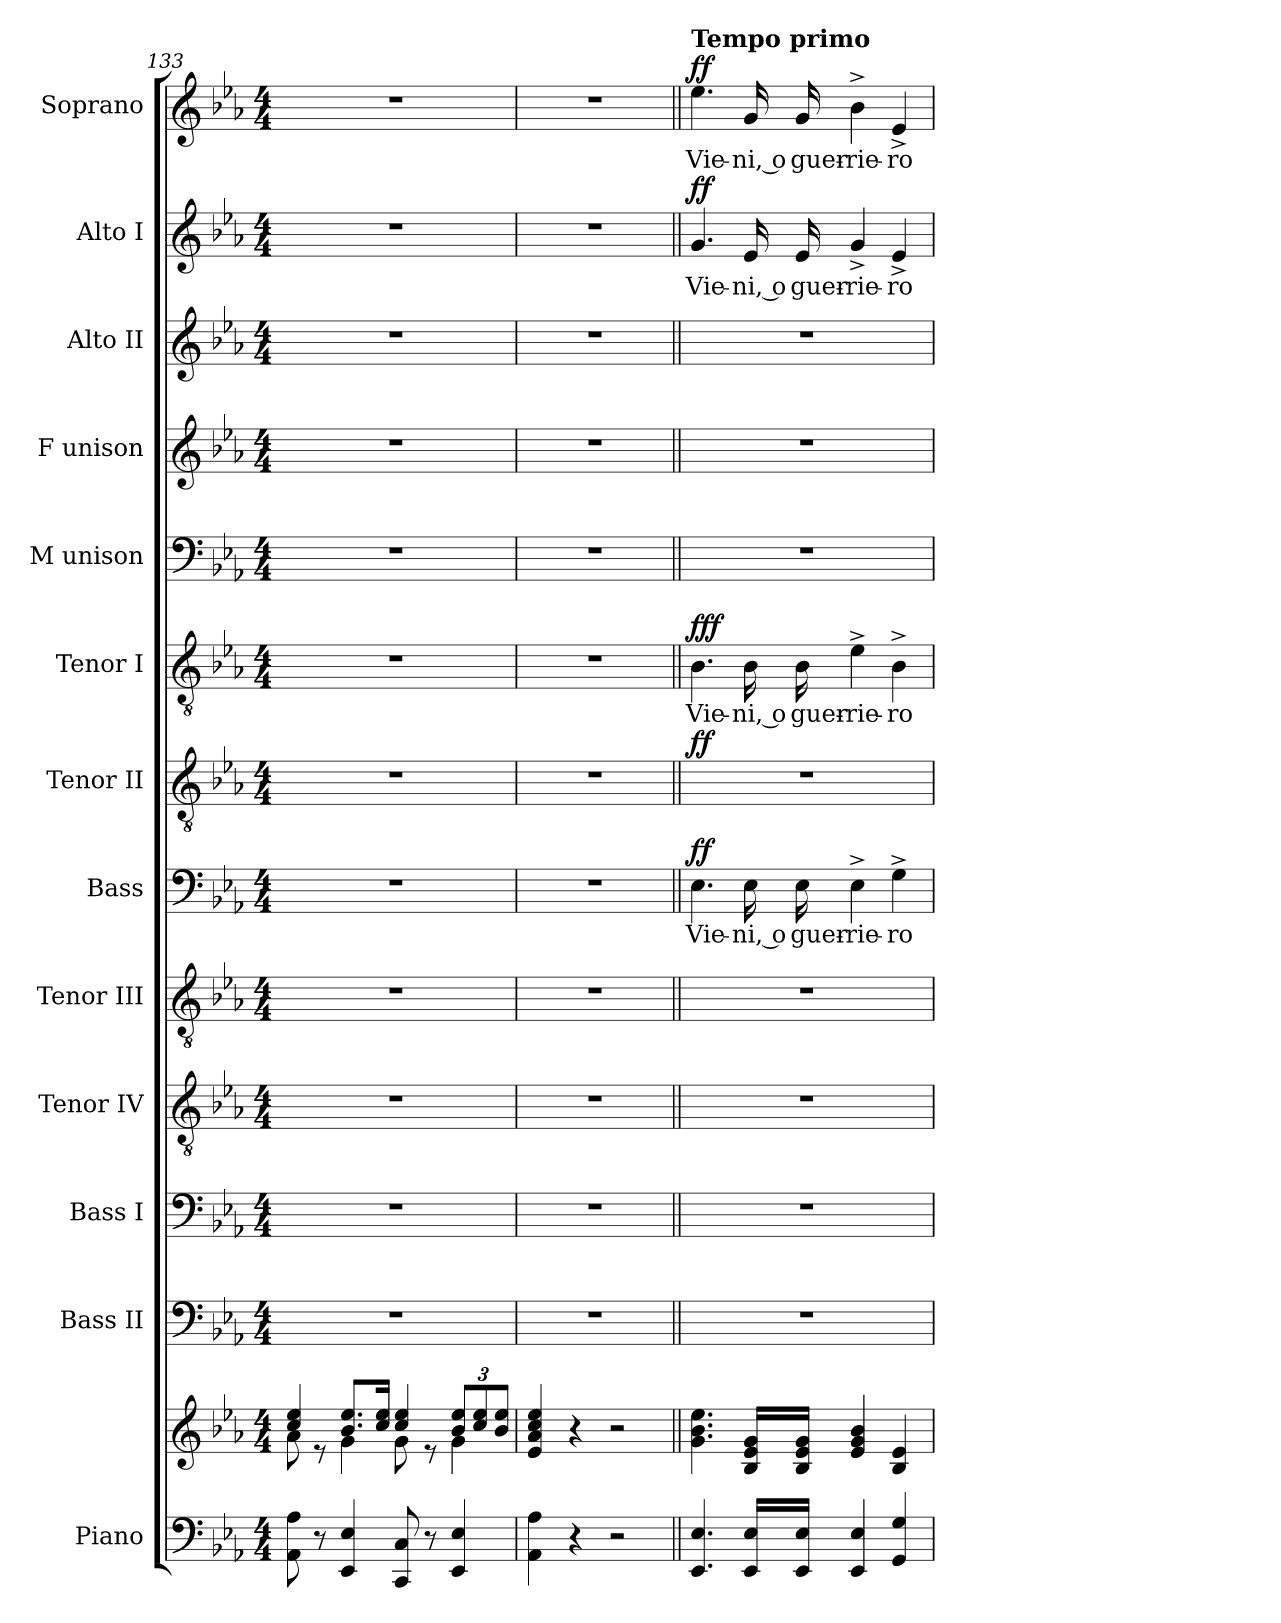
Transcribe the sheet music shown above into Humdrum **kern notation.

**kern	**kern	**kern	**kern	**kern	**kern	**kern	**text	**dynam	**kern	**dynam	**kern	**text	**dynam	**kern	**kern	**kern	**kern	**text	**dynam	**kern	**text	**dynam
*part13	*part13	*part12	*part11	*part10	*part9	*part8	*part8	*part8	*part7	*part7	*part6	*part6	*part6	*part5	*part4	*part3	*part2	*part2	*part2	*part1	*part1	*part1
*staff14	*staff13	*staff12	*staff11	*staff10	*staff9	*staff8	*staff8	*staff8	*staff7	*staff7	*staff6	*staff6	*staff6	*staff5	*staff4	*staff3	*staff2	*staff2	*staff2	*staff1	*staff1	*staff1
*I"Piano	*	*I"Bass II	*I"Bass I	*I"Tenor IV	*I"Tenor III	*I"Bass	*	*	*I"Tenor II	*	*I"Tenor I	*	*	*I"M unison	*I"F unison	*I"Alto II	*I"Alto I	*	*	*I"Soprano	*	*
*I'Pno.	*	*I'B.II	*I'B.I	*I'T.IV	*I'T.III	*I'B.	*	*	*I'T.II	*	*I'T.I	*	*	*I'M.u.	*I'F.u.	*I'A.II	*I'A.I	*	*	*I'S.	*	*
*clefF4	*clefG2	*clefF4	*clefF4	*clefGv2	*clefGv2	*clefF4	*	*	*clefGv2	*	*clefGv2	*	*	*clefF4	*clefG2	*clefG2	*clefG2	*	*	*clefG2	*	*
*k[b-e-a-]	*k[b-e-a-]	*k[b-e-a-]	*k[b-e-a-]	*k[b-e-a-]	*k[b-e-a-]	*k[b-e-a-]	*	*	*k[b-e-a-]	*	*k[b-e-a-]	*	*	*k[b-e-a-]	*k[b-e-a-]	*k[b-e-a-]	*k[b-e-a-]	*	*	*k[b-e-a-]	*	*
*M4/4	*M4/4	*M4/4	*M4/4	*M4/4	*M4/4	*M4/4	*	*	*M4/4	*	*M4/4	*	*	*M4/4	*M4/4	*M4/4	*M4/4	*	*	*M4/4	*	*
=133	=133	=133	=133	=133	=133	=133	=133	=133	=133	=133	=133	=133	=133	=133	=133	=133	=133	=133	=133	=133	=133	=133
*	*^	*	*	*	*	*	*	*	*	*	*	*	*	*	*	*	*	*	*	*	*	*
8AA-\ 8A-\	4cc/ 4ee-/	8a-\	1r	1r	1r	1r	1r	.	.	1r	.	1r	.	.	1r	1r	1r	1r	.	.	1r	.	.
8r	.	8r	.	.	.	.	.	.	.	.	.	.	.	.	.	.	.	.	.	.	.	.	.
4EE-/ 4E-/	8.b-/ 8.ee-/L	4g\	.	.	.	.	.	.	.	.	.	.	.	.	.	.	.	.	.	.	.	.	.
.	16cc/ 16ee-/Jk	.	.	.	.	.	.	.	.	.	.	.	.	.	.	.	.	.	.	.	.	.	.
8CC/ 8C/	4cc/ 4ee-/	8g\	.	.	.	.	.	.	.	.	.	.	.	.	.	.	.	.	.	.	.	.	.
8r	.	8r	.	.	.	.	.	.	.	.	.	.	.	.	.	.	.	.	.	.	.	.	.
*	*Xbrackettup	*	*	*	*	*	*	*	*	*	*	*	*	*	*	*	*	*	*	*	*	*	*
4EE-/ 4E-/	12b-/ 12ee-/L	4g\	.	.	.	.	.	.	.	.	.	.	.	.	.	.	.	.	.	.	.	.	.
.	12cc/ 12ee-/	.	.	.	.	.	.	.	.	.	.	.	.	.	.	.	.	.	.	.	.	.	.
.	12b-/ 12ee-/J	.	.	.	.	.	.	.	.	.	.	.	.	.	.	.	.	.	.	.	.	.	.
*	*v	*v	*	*	*	*	*	*	*	*	*	*	*	*	*	*	*	*	*	*	*	*	*
=134	=134	=134	=134	=134	=134	=134	=134	=134	=134	=134	=134	=134	=134	=134	=134	=134	=134	=134	=134	=134	=134	=134
4AA-\ 4A-\	4e-/ 4a-/ 4cc/ 4ee-/	1r	1r	1r	1r	1r	.	.	1r	.	1r	.	.	1r	1r	1r	1r	.	.	1r	.	.
4r	4r	.	.	.	.	.	.	.	.	.	.	.	.	.	.	.	.	.	.	.	.	.
2r	2r	.	.	.	.	.	.	.	.	.	.	.	.	.	.	.	.	.	.	.	.	.
!!LO:PB:g=z
=135||	=135||	=135||	=135||	=135||	=135||	=135||	=135||	=135||	=135||	=135||	=135||	=135||	=135||	=135||	=135||	=135||	=135||	=135||	=135||	=135||	=135||	=135||
!!LO:REH:place=s1:a:fs=10.9:t=G
!	!	!	!	!	!	!	!	!	!	!	!	!	!	!	!	!	!	!	!	!LO:TX:a:B:t=Tempo primo	!	!
!	!	!	!	!	!	!	!LO:LY:b	!LO:DY:a	!	!LO:DY:a	!	!LO:LY:b	!LO:DY:a	!	!	!	!	!LO:LY:b	!	!	!LO:LY:b	!
!	!	!	!	!	!	!	!	!	!	!	!	!	!LO:DY:n=1:a	!	!	!	!	!	!LO:DY:a	!	!	!LO:DY:a
4.EE-/ 4.E-/	4.g\ 4.b-\ 4.ee-\	1r	1r	1r	1r	4.E-\	Vie-	ff	1r	ff	4.B-\	Vie-	ff f	1r	1r	1r	4.g/	Vie-	ff	4.ee-\	Vie-	ff
!	!	!	!	!	!	!	!LO:LY:b	!	!	!	!	!LO:LY:b	!	!	!	!	!	!LO:LY:b	!	!	!LO:LY:b	!
16EE-/ 16E-/LL	16B-/ 16e-/ 16g/LL	.	.	.	.	16E-\	ni, o	.	.	.	16B-\	ni, o	.	.	.	.	16e-/	ni, o	.	16g/	ni, o	.
!	!	!	!	!	!	!	!LO:LY:b	!	!	!	!	!LO:LY:b	!	!	!	!	!	!LO:LY:b	!	!	!LO:LY:b	!
16EE-/ 16E-/JJ	16B-/ 16e-/ 16g/JJ	.	.	.	.	16E-\	guer-	.	.	.	16B-\	guer-	.	.	.	.	16e-/	guer-	.	16g/	guer-	.
!	!	!	!	!	!	!	!LO:LY:b	!	!	!	!	!LO:LY:b	!	!	!	!	!	!LO:LY:b	!	!	!LO:LY:b	!
4EE-/ 4E-/	4e-/ 4g/ 4b-/	.	.	.	.	4E-^\	-rie-	.	.	.	4e-^\	-rie-	.	.	.	.	4g^/	-rie-	.	4b-^\	-rie-	.
!	!	!	!	!	!	!	!LO:LY:b	!	!	!	!	!LO:LY:b	!	!	!	!	!	!LO:LY:b	!	!	!LO:LY:b	!
4GG/ 4G/	4B-/ 4e-/	.	.	.	.	4G^\	-ro	.	.	.	4B-^\	-ro	.	.	.	.	4e-^/	-ro	.	4e-^/	-ro	.
=	=	=	=	=	=	=	=	=	=	=	=	=	=	=	=	=	=	=	=	=	=	=
*-	*-	*-	*-	*-	*-	*-	*-	*-	*-	*-	*-	*-	*-	*-	*-	*-	*-	*-	*-	*-	*-	*-
